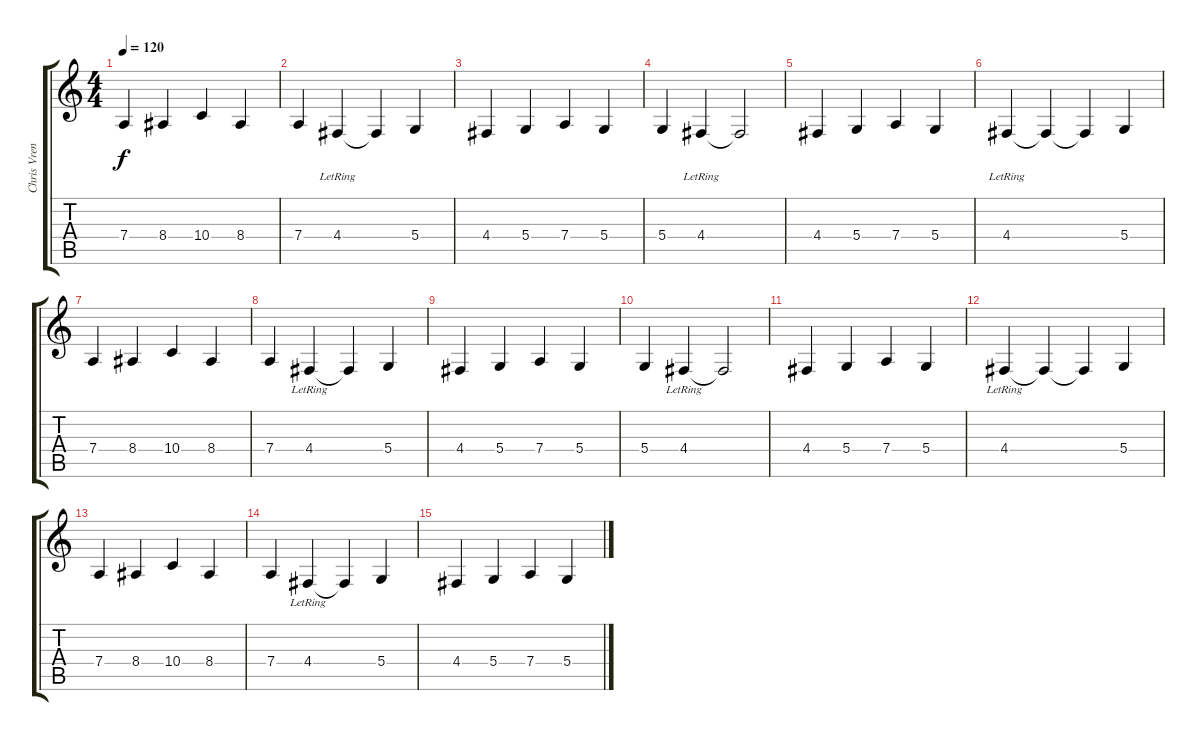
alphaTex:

\track ("Chris Vrenna" "Chris Vren") {instrument pad8sweep}
\staff {score tabs}
\tuning (E4 B3 G3 D3 A2 D2) {hide}
\ts (4 4)
\tempo 120
\clef g2
\ks c
7.4.4{dy f} 8.4.4 10.4.4 8.4.4 |
7.4.4 4.4{lr}.4 4.4{t}.4 5.4.4 |
4.4.4 5.4.4 7.4.4 5.4.4 |
5.4.4 4.4{lr}.4 4.4{t}.2 |
4.4.4 5.4.4 7.4.4 5.4.4 |
4.4{lr}.4 4.4{t}.4 4.4{t}.4 5.4.4 |
7.4.4 8.4.4 10.4.4 8.4.4 |
7.4.4 4.4{lr}.4 4.4{t}.4 5.4.4 |
4.4.4 5.4.4 7.4.4 5.4.4 |
5.4.4 4.4{lr}.4 4.4{t}.2 |
4.4.4 5.4.4 7.4.4 5.4.4 |
4.4{lr}.4 4.4{t}.4 4.4{t}.4 5.4.4 |
7.4.4 8.4.4 10.4.4 8.4.4 |
7.4.4 4.4{lr}.4 4.4{t}.4 5.4.4 |
4.4.4 5.4.4 7.4.4 5.4.4
